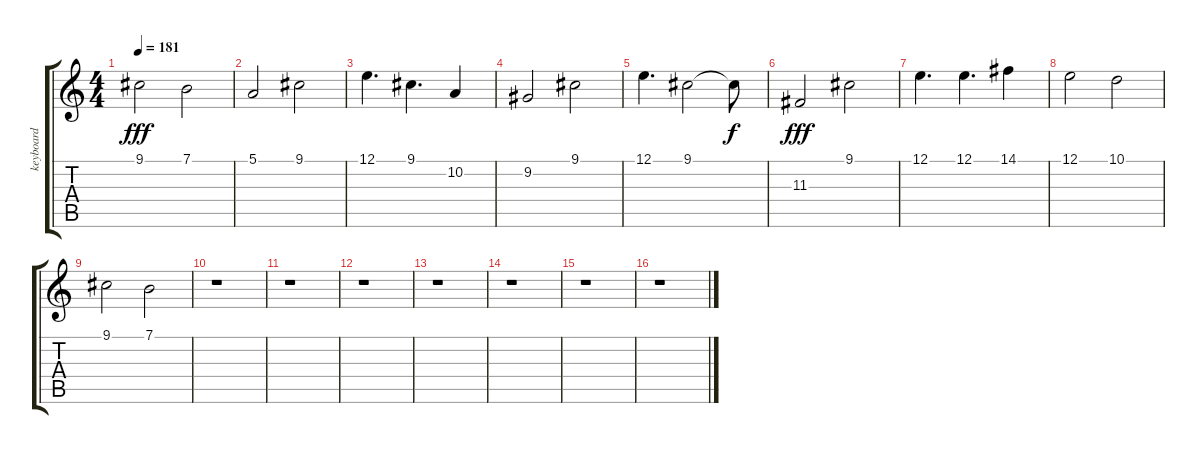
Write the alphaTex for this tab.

\track ("keyboard" "keyboard") {instrument fx3crystal}
\staff {score tabs}
\tuning (E4 B3 G3 D3 A2 E2) {hide}
\ts (4 4)
\tempo 181
\clef g2
\ks c
9.1.2{dy fff} 7.1.2 |
5.1.2 9.1.2 |
12.1.4{d} 9.1.4{d} 10.2.4 |
9.2.2 9.1.2 |
12.1.4{d} 9.1.2 9.1{t}.8{dy f} |
11.3.2{dy fff} 9.1.2 |
12.1.4{d} 12.1.4{d} 14.1.4 |
12.1.2 10.1.2 |
9.1.2 7.1.2 |
r.1 |
r.1 |
r.1 |
r.1 |
r.1 |
r.1 |
r.1
